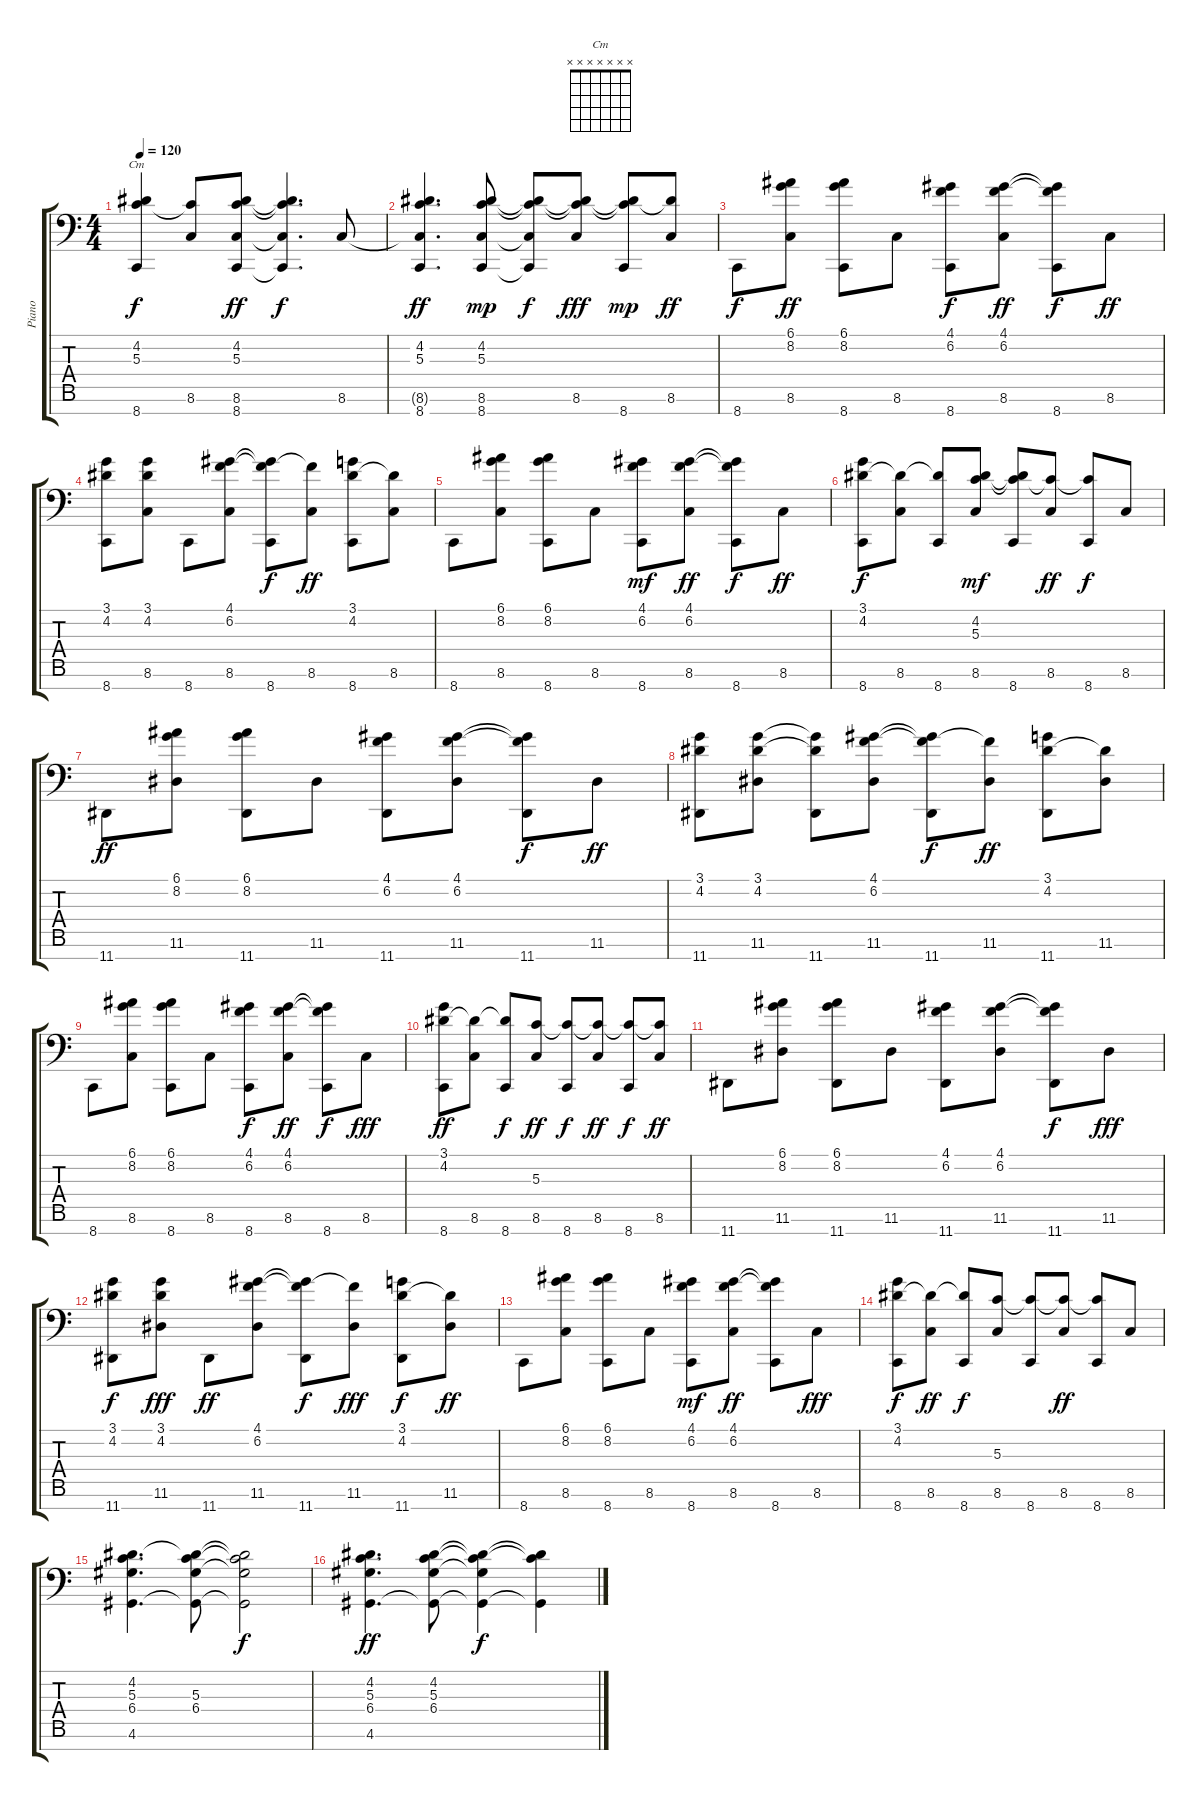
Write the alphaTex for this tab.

\track ("Piano" "Piano") {instrument brightacousticpiano}
\staff {score tabs}
\tuning (E4 B3 G3 D3 A2 E2 E1) {hide}
\chord ("Cm" x x x x x x x)
\ts (4 4)
\tempo 120
\clef f4
\ks c
(4.2 5.3 8.7).4{ch "Cm" dy f} (5.3{t} 8.6).8 (4.2 5.3 8.6 8.7).8{dy ff} (4.2{t} 5.3{t} 8.6{t} 8.7{t}).4{d dy f} 8.6.8 |
(4.2 5.3 8.6{t} 8.7).4{d dy ff} (4.2 5.3 8.6 8.7).8{dy mp} (4.2{t} 5.3{t} 8.6{t} 8.7{t}).8{dy f} (4.2{t} 5.3{t} 8.6).8{dy fff} (4.2{t} 5.3{t} 8.7).8{dy mp} (4.2{t} 8.6).8{dy ff} |
8.7.8{dy f} (6.1 8.2 8.6).8{dy ff} (6.1 8.2 8.7).8 8.6.8 (4.1 6.2 8.7).8{dy f} (4.1 6.2 8.6).8{dy ff} (4.1{t} 6.2{t} 8.7).8{dy f} 8.6.8{dy ff} |
(3.1 4.2 8.7).8 (3.1 4.2 8.6).8 8.7.8 (4.1 6.2 8.6).8 (4.1{t} 6.2{t} 8.7).8{dy f} (6.2{t} 8.6).8{dy ff} (3.1 4.2 8.7).8 (4.2{t} 8.6).8 |
8.7.8 (6.1 8.2 8.6).8 (6.1 8.2 8.7).8 8.6.8 (4.1 6.2 8.7).8{dy mf} (4.1 6.2 8.6).8{dy ff} (4.1{t} 6.2{t} 8.7).8{dy f} 8.6.8{dy ff} |
(3.1 4.2 8.7).8{dy f} (4.2{t} 8.6).8 (4.2{t} 8.7).8 (4.2 5.3 8.6).8{dy mf} (4.2{t} 5.3{t} 8.7).8 (5.3{t} 8.6).8{dy ff} (5.3{t} 8.7).8{dy f} 8.6.8 |
11.7.8{dy ff} (6.1 8.2 11.6).8 (6.1 8.2 11.7).8 11.6.8 (4.1 6.2 11.7).8 (4.1 6.2 11.6).8 (4.1{t} 6.2{t} 11.7).8{dy f} 11.6.8{dy ff} |
(3.1 4.2 11.7).8 (3.1 4.2 11.6).8 (3.1{t} 4.2{t} 11.7).8 (4.1 6.2 11.6).8 (4.1{t} 6.2{t} 11.7).8{dy f} (6.2{t} 11.6).8{dy ff} (3.1 4.2 11.7).8 (4.2{t} 11.6).8 |
8.7.8 (6.1 8.2 8.6).8 (6.1 8.2 8.7).8 8.6.8 (4.1 6.2 8.7).8{dy f} (4.1 6.2 8.6).8{dy ff} (4.1{t} 6.2{t} 8.7).8{dy f} 8.6.8{dy fff} |
(3.1 4.2 8.7).8{dy ff} (4.2{t} 8.6).8 (4.2{t} 8.7).8{dy f} (5.3 8.6).8{dy ff} (5.3{t} 8.7).8{dy f} (5.3{t} 8.6).8{dy ff} (5.3{t} 8.7).8{dy f} (5.3{t} 8.6).8{dy ff} |
11.7.8 (6.1 8.2 11.6).8 (6.1 8.2 11.7).8 11.6.8 (4.1 6.2 11.7).8 (4.1 6.2 11.6).8 (4.1{t} 6.2{t} 11.7).8{dy f} 11.6.8{dy fff} |
(3.1 4.2 11.7).8{dy f} (3.1 4.2 11.6).8{dy fff} 11.7.8{dy ff} (4.1 6.2 11.6).8 (4.1{t} 6.2{t} 11.7).8{dy f} (6.2{t} 11.6).8{dy fff} (3.1 4.2 11.7).8{dy f} (4.2{t} 11.6).8{dy ff} |
8.7.8 (6.1 8.2 8.6).8 (6.1 8.2 8.7).8 8.6.8 (4.1 6.2 8.7).8{dy mf} (4.1 6.2 8.6).8{dy ff} (4.1{t} 6.2{t} 8.7).8 8.6.8{dy fff} |
(3.1 4.2 8.7).8{dy f} (4.2{t} 8.6).8{dy ff} (4.2{t} 8.7).8{dy f} (5.3 8.6).8 (5.3{t} 8.7).8 (5.3{t} 8.6).8{dy ff} (5.3{t} 8.7).8 8.6.8 |
(4.2 5.3 6.4 4.6).4{d} (4.2{t} 5.3 6.4 4.6{t}).8 (4.2{t} 5.3{t} 6.4{t} 4.6{t}).2{dy f} |
(4.2 5.3 6.4 4.6).4{d dy ff} (4.2 5.3 6.4 4.6{t}).8 (4.2{t} 5.3{t} 6.4{t} 4.6{t}).4{dy f} (4.2{t} 5.3{t} 4.6{t}).4
